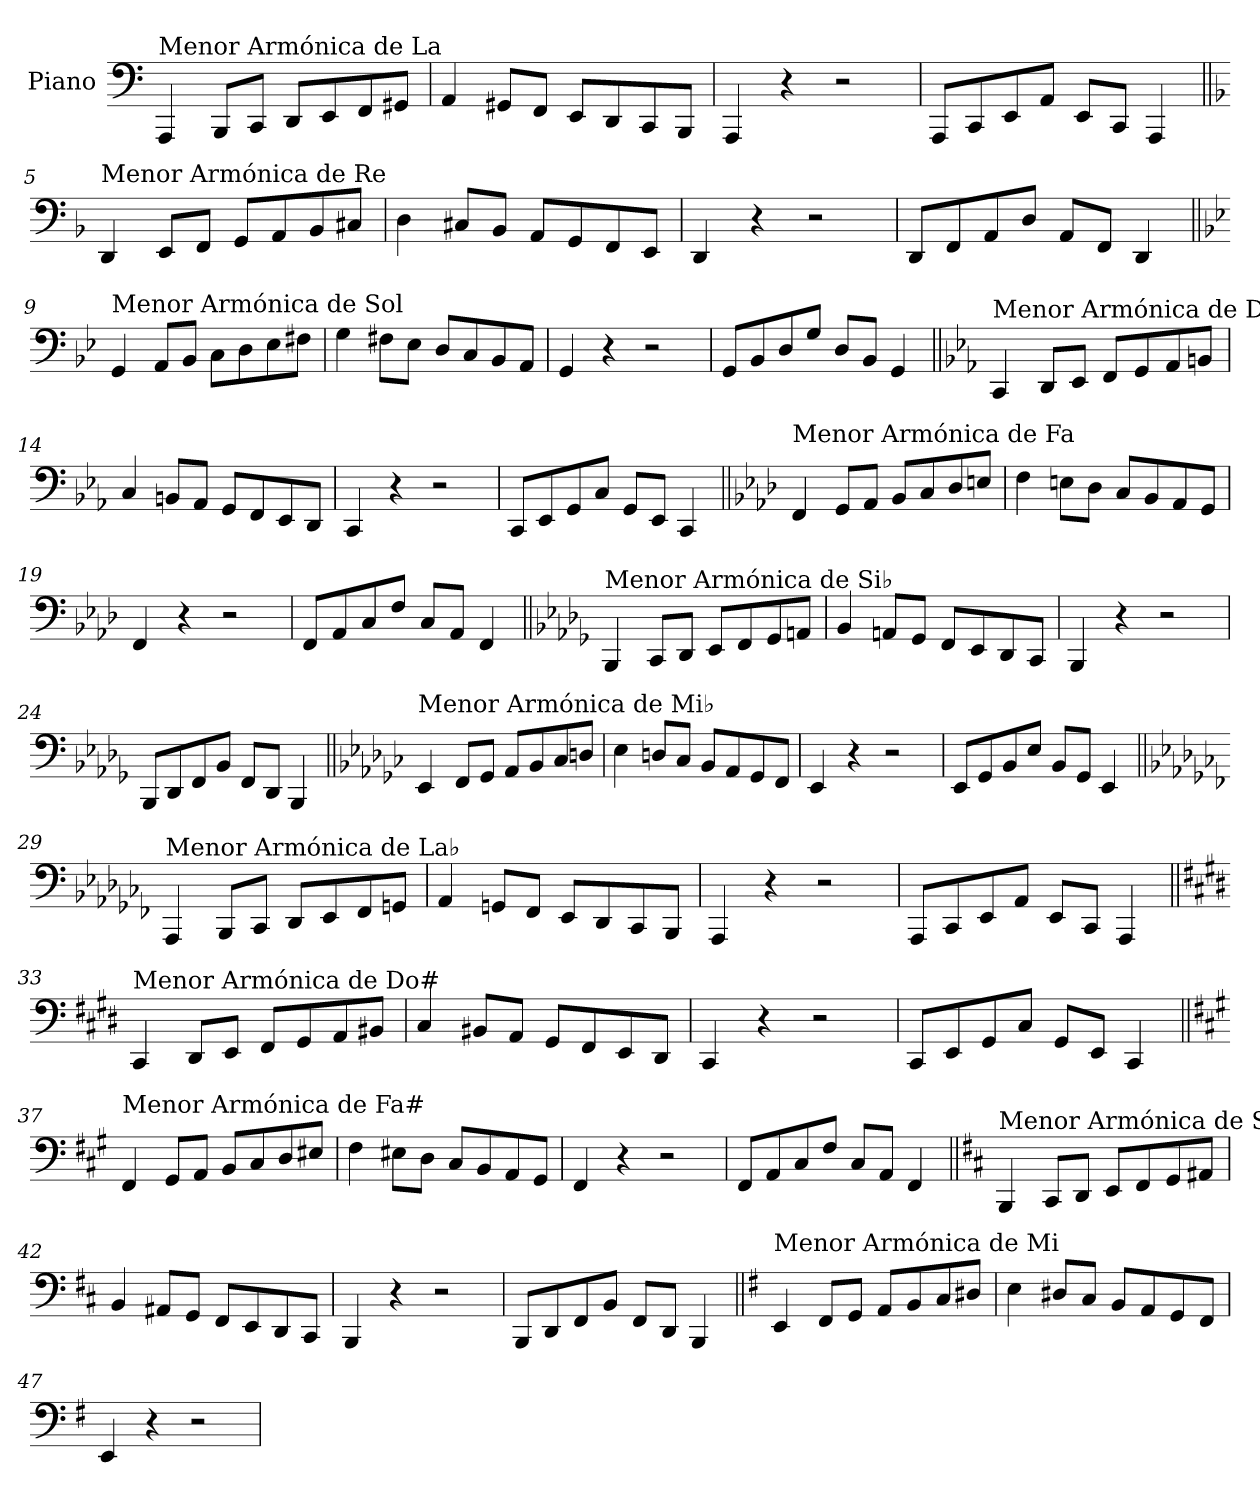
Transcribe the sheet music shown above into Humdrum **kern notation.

**kern
*part1
*staff1
*I"Piano
*I'Pno.
*clefF4
*k[]
=1
!LO:TX:a:t=Menor Armónica de La
4AAA/
8BBB/L
8CC/J
8DD/L
8EE/
8FF/
8GG#X/J
=2
4AA/
8GG#X/L
8FF/J
8EE/L
8DD/
8CC/
8BBB/J
=3
4AAA/
4r
2r
=4
8AAA/L
8CC/
8EE/
8AA/J
8EE/L
8CC/J
4AAA/
!!LO:LB:g=z
=5||
*k[b-]
!LO:TX:a:t=Menor Armónica de Re
4DD/
8EE/L
8FF/J
8GG/L
8AA/
8BB-/
8C#X/J
=6
4D\
8C#X/L
8BB-/J
8AA/L
8GG/
8FF/
8EE/J
=7
4DD/
4r
2r
=8
8DD/L
8FF/
8AA/
8D/J
8AA/L
8FF/J
4DD/
!!LO:LB:g=z
=9||
*k[b-e-]
!LO:TX:a:t=Menor Armónica de Sol
4GG/
8AA/L
8BB-/J
8C\L
8D\
8E-\
8F#X\J
=10
4G\
8F#X\L
8E-\J
8D/L
8C/
8BB-/
8AA/J
=11
4GG/
4r
2r
=12
8GG/L
8BB-/
8D/
8G/J
8D/L
8BB-/J
4GG/
!!LO:LB:g=z
=13||
*k[b-e-a-]
!LO:TX:a:t=Menor Armónica de Do
4CC/
8DD/L
8EE-/J
8FF/L
8GG/
8AA-/
8BBn/J
=14
4C/
8BBn/L
8AA-/J
8GG/L
8FF/
8EE-/
8DD/J
=15
4CC/
4r
2r
=16
8CC/L
8EE-/
8GG/
8C/J
8GG/L
8EE-/J
4CC/
!!LO:LB:g=z
=17||
*k[b-e-a-d-]
!LO:TX:a:t=Menor Armónica de Fa
4FF/
8GG/L
8AA-/J
8BB-/L
8C/
8D-/
8En/J
=18
4F\
8En\L
8D-\J
8C/L
8BB-/
8AA-/
8GG/J
=19
4FF/
4r
2r
=20
8FF/L
8AA-/
8C/
8F/J
8C/L
8AA-/J
4FF/
!!LO:LB:g=z
=21||
*k[b-e-a-d-g-]
!LO:TX:a:t=Menor Armónica de Si♭
4BBB-/
8CC/L
8DD-/J
8EE-/L
8FF/
8GG-/
8AAn/J
=22
4BB-/
8AAn/L
8GG-/J
8FF/L
8EE-/
8DD-/
8CC/J
=23
4BBB-/
4r
2r
=24
8BBB-/L
8DD-/
8FF/
8BB-/J
8FF/L
8DD-/J
4BBB-/
!!LO:LB:g=z
=25||
*k[b-e-a-d-g-c-]
!LO:TX:a:t=Menor Armónica de Mi♭
4EE-/
8FF/L
8GG-/J
8AA-/L
8BB-/
8C-/
8Dn/J
=26
4E-\
8Dn/L
8C-/J
8BB-/L
8AA-/
8GG-/
8FF/J
=27
4EE-/
4r
2r
=28
8EE-/L
8GG-/
8BB-/
8E-/J
8BB-/L
8GG-/J
4EE-/
!!LO:LB:g=z
=29||
*k[b-e-a-d-g-c-f-]
!LO:TX:a:t=Menor Armónica de La♭
4AAA-/
8BBB-/L
8CC-/J
8DD-/L
8EE-/
8FF-/
8GGn/J
=30
4AA-/
8GGn/L
8FF-/J
8EE-/L
8DD-/
8CC-/
8BBB-/J
=31
4AAA-/
4r
2r
=32
8AAA-/L
8CC-/
8EE-/
8AA-/J
8EE-/L
8CC-/J
4AAA-/
!!LO:LB:g=z
=33||
*k[f#c#g#d#]
!LO:TX:a:t=Menor Armónica de Do#
4CC#/
8DD#/L
8EE/J
8FF#/L
8GG#/
8AA/
8BB#X/J
=34
4C#/
8BB#X/L
8AA/J
8GG#/L
8FF#/
8EE/
8DD#/J
=35
4CC#/
4r
2r
=36
8CC#/L
8EE/
8GG#/
8C#/J
8GG#/L
8EE/J
4CC#/
!!LO:LB:g=z
=37||
*k[f#c#g#]
!LO:TX:a:t=Menor Armónica de Fa#
4FF#/
8GG#/L
8AA/J
8BB/L
8C#/
8D/
8E#X/J
=38
4F#\
8E#X\L
8D\J
8C#/L
8BB/
8AA/
8GG#/J
=39
4FF#/
4r
2r
=40
8FF#/L
8AA/
8C#/
8F#/J
8C#/L
8AA/J
4FF#/
!!LO:LB:g=z
=41||
*k[f#c#]
!LO:TX:a:t=Menor Armónica de Si
4BBB/
8CC#/L
8DD/J
8EE/L
8FF#/
8GG/
8AA#X/J
=42
4BB/
8AA#X/L
8GG/J
8FF#/L
8EE/
8DD/
8CC#/J
=43
4BBB/
4r
2r
=44
8BBB/L
8DD/
8FF#/
8BB/J
8FF#/L
8DD/J
4BBB/
!!LO:LB:g=z
=45||
*k[f#]
!LO:TX:a:t=Menor Armónica de Mi
4EE/
8FF#/L
8GG/J
8AA/L
8BB/
8C/
8D#X/J
=46
4E\
8D#X/L
8C/J
8BB/L
8AA/
8GG/
8FF#/J
=47
4EE/
4r
2r
=
*-
